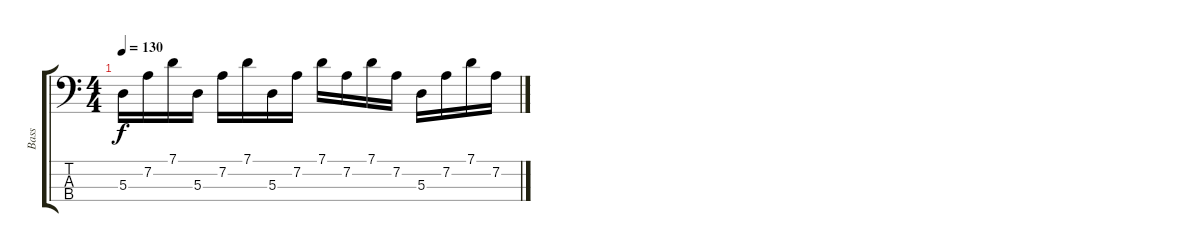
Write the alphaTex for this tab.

\track ("Bass" "Bass") {instrument electricbassfinger}
\staff {score tabs}
\tuning (G2 D2 A1 E1) {hide}
\ts (4 4)
\tempo 130
\clef f4
\ks c
5.3.16{dy f} 7.2.16 7.1.16 5.3.16 7.2.16 7.1.16 5.3.16 7.2.16 7.1.16 7.2.16 7.1.16 7.2.16 5.3.16 7.2.16 7.1.16 7.2.16
